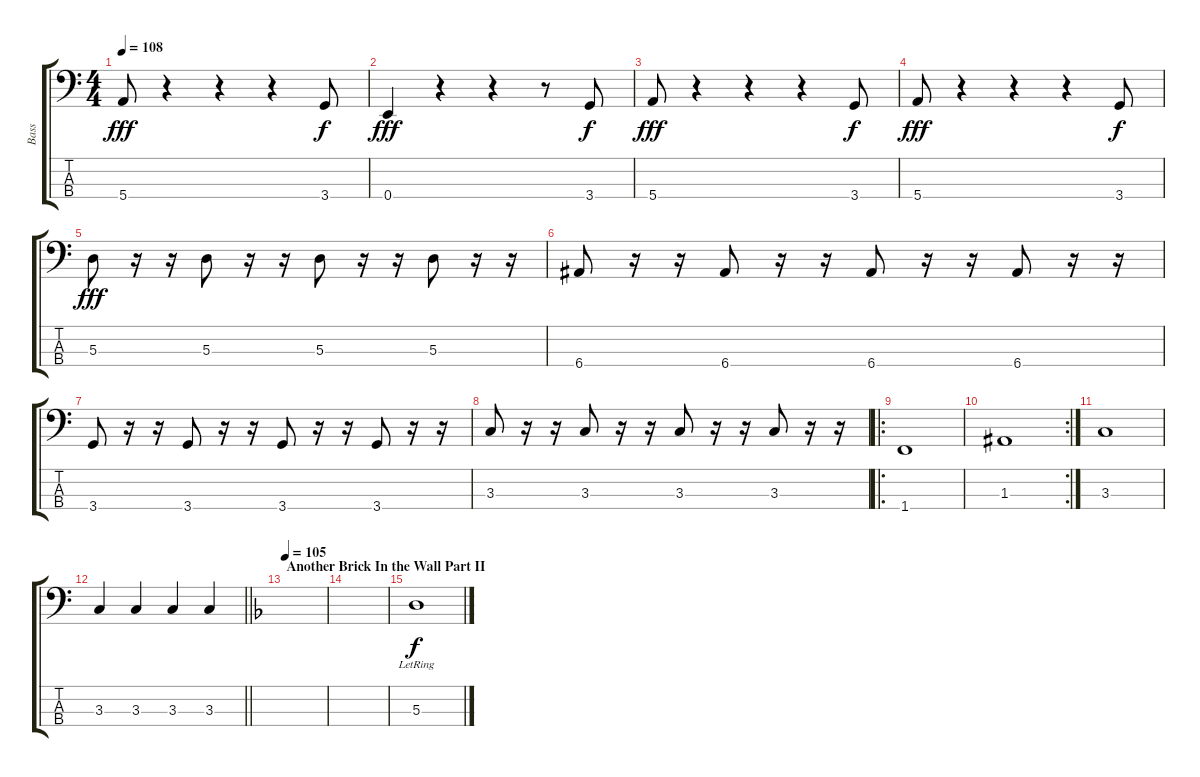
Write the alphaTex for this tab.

\track ("Bass" "Bass") {instrument electricbassfinger}
\staff {score tabs}
\tuning (G2 D2 A1 E1) {hide}
\ts (4 4)
\tempo 108
\clef f4
\ks c
5.4.8{dy fff} r.4 r.4 r.4 3.4.8{dy f} |
0.4.4{dy fff} r.4 r.4 r.8 3.4.8{dy f} |
5.4.8{dy fff} r.4 r.4 r.4 3.4.8{dy f} |
5.4.8{dy fff} r.4 r.4 r.4 3.4.8{dy f} |
5.3.8{dy fff} r.16 r.16 5.3.8 r.16 r.16 5.3.8 r.16 r.16 5.3.8 r.16 r.16 |
6.4.8 r.16 r.16 6.4.8 r.16 r.16 6.4.8 r.16 r.16 6.4.8 r.16 r.16 |
3.4.8 r.16 r.16 3.4.8 r.16 r.16 3.4.8 r.16 r.16 3.4.8 r.16 r.16 |
3.3.8 r.16 r.16 3.3.8 r.16 r.16 3.3.8 r.16 r.16 3.3.8 r.16 r.16 |
\ro
1.4.1{volume 12} |
\rc 2
1.3.1 |
3.3.1 |
\barLineRight lightlight
3.3.4 3.3.4 3.3.4 3.3.4 |
\section ("" "Another Brick In the Wall Part II")
\tempo 105
\ks dminor
|
|
5.3{lr}.1{dy f}
